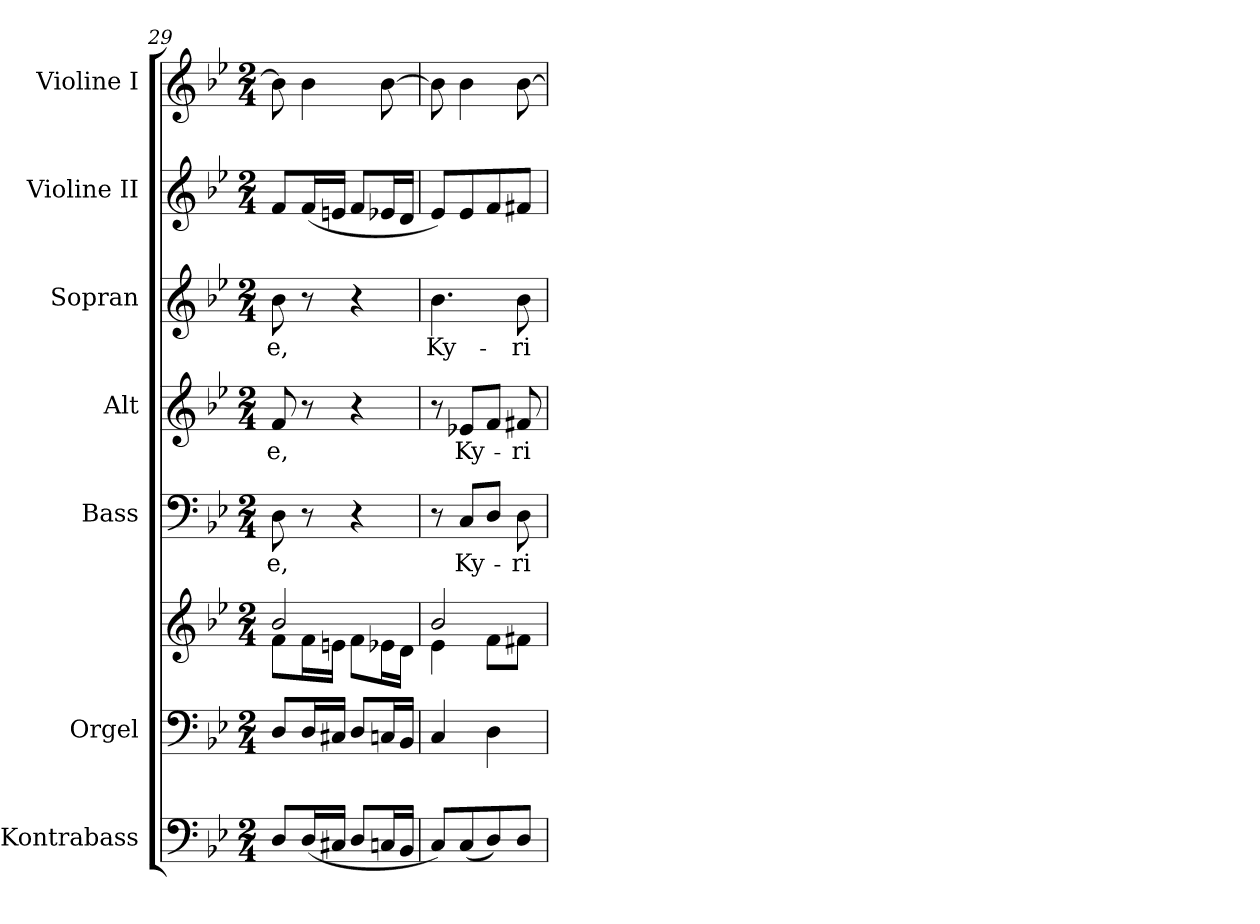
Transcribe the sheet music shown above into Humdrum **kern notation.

**kern	**kern	**kern	**kern	**text	**kern	**text	**kern	**text	**kern	**kern
*part7	*part6	*part6	*part5	*part5	*part4	*part4	*part3	*part3	*part2	*part1
*staff8	*staff7	*staff6	*staff5	*staff5	*staff4	*staff4	*staff3	*staff3	*staff2	*staff1
*I"Kontrabass	*I"Orgel	*	*I"Bass	*	*I"Alt	*	*I"Sopran	*	*I"Violine II	*I"Violine I
*I'Kb.	*I'Org.	*	*I'B	*	*I'A	*	*I'S	*	*I'Vl. II	*I'Vl. I
*clefF4	*clefF4	*clefG2	*clefF4	*	*clefG2	*	*clefG2	*	*clefG2	*clefG2
*ITrd7c12	*	*	*	*	*	*	*	*	*	*
*k[b-e-]	*k[b-e-]	*k[b-e-]	*k[b-e-]	*	*k[b-e-]	*	*k[b-e-]	*	*k[b-e-]	*k[b-e-]
*B-:	*B-:	*B-:	*B-:	*	*B-:	*	*B-:	*	*B-:	*B-:
*M2/4	*M2/4	*M2/4	*M2/4	*	*M2/4	*	*M2/4	*	*M2/4	*M2/4
=29	=29	=29	=29	=29	=29	=29	=29	=29	=29	=29
*	*	*^	*	*	*	*	*	*	*	*
!	!	!	!	!	!LO:LY:b	!	!LO:LY:b	!	!LO:LY:b	!	!
8DD/L	8D/L	2b-/	8f\L	8D\	-e,	8f/	-e,	8b-\	-e,	8f/L	8b-\]
(<16DD/L	16D/L	.	16f\L	8r	.	8r	.	8r	.	(<16f/L	4b-\
16CC#X/JJ	16C#X/JJ	.	16en\JJ	.	.	.	.	.	.	16en/JJ	.
8DD/L	8D/L	.	8f\L	4r	.	4r	.	4r	.	8f/L	.
16CCn/L	16Cn/L	.	16e-X\L	.	.	.	.	.	.	16e-X/L	[8b-\
16BBB-/JJ	16BB-/JJ	.	16d\JJ	.	.	.	.	.	.	16d/JJ	.
=30	=30	=30	=30	=30	=30	=30	=30	=30	=30	=30	=30
!	!	!	!	!	!	!	!	!	!LO:LY:b	!	!
8CC/L)	4C/	2b-/	4e-\	8r	.	8r	.	4.b-\	Ky-	8e-/L)	8b-\]
!	!	!	!	!	!LO:LY:b	!	!LO:LY:b	!	!	!	!
(<8CC/	.	.	.	8C/L	Ky-	8e-X/L	Ky-	.	.	8e-/	4b-\
8DD/)	4D\	.	8f\L	8D/J	.	8f/J	.	.	.	8f/	.
!	!	!	!	!	!LO:LY:b	!	!LO:LY:b	!	!LO:LY:b	!	!
8DD/J	.	.	8f#X\J	8D\	-ri-	8f#X/	-ri-	8b-\	-ri-	8f#X/J	[8b-\
*	*	*v	*v	*	*	*	*	*	*	*	*
=	=	=	=	=	=	=	=	=	=	=
*-	*-	*-	*-	*-	*-	*-	*-	*-	*-	*-
